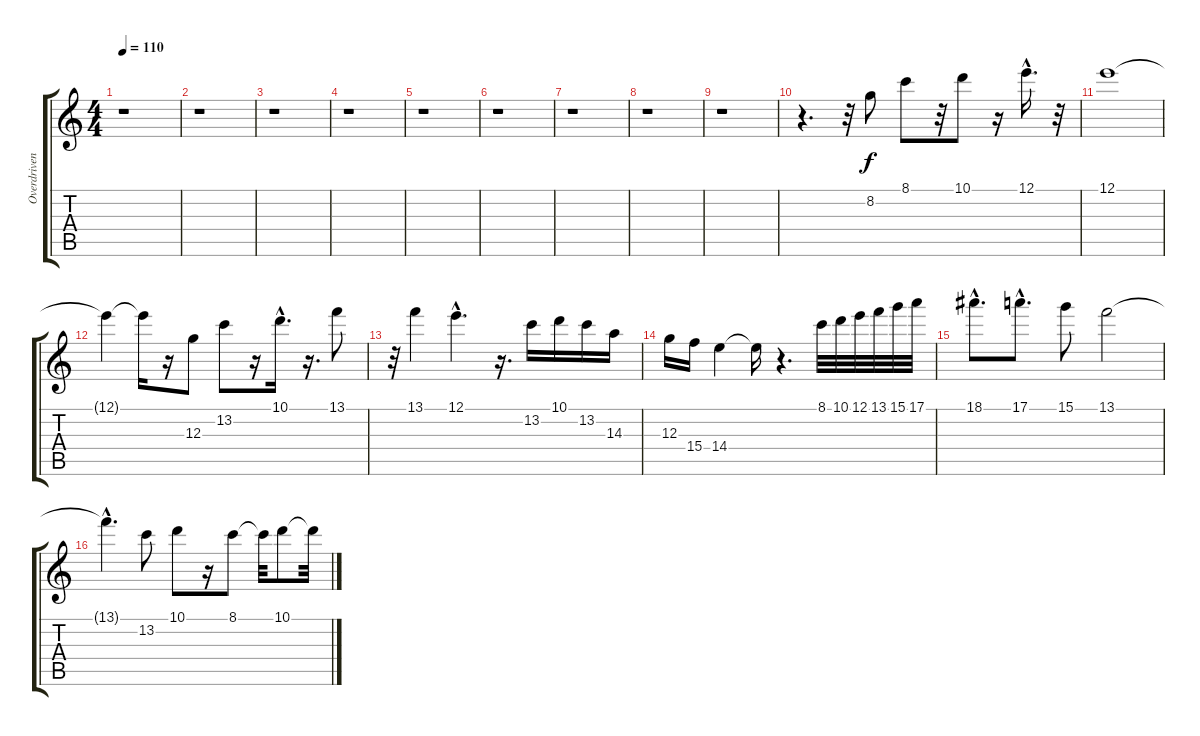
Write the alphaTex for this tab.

\track ("Overdriven guitar" "Overdriven") {instrument overdrivenguitar}
\staff {score tabs}
\tuning (E4 B3 G3 D3 A2 E2) {hide}
\ts (4 4)
\tempo 110
\clef g2
\ks c
r.1{dy f} |
r.1 |
r.1 |
r.1 |
r.1 |
r.1 |
r.1 |
r.1 |
r.1 |
r.4{d} r.32 8.2.8 8.1.8 r.32 10.1.8 r.16 12.1{hac}.16{d} r.32 |
12.1.1 |
12.1{t}.4 12.1{t}.16 r.16 12.3.8 13.2.8 r.16 10.1{hac}.16{d} r.16{d} 13.1.8 |
r.32 13.1.4 12.1{hac}.4{d} r.16{d} 13.2.16 10.1.16 13.2.16 14.3.16 |
12.3.16 15.4.16 14.4.4 14.4{t}.16 r.4{d} 8.1.32 10.1.32 12.1.32 13.1.32 15.1.32 17.1.32 |
18.1{hac}.8{d} 17.1{hac}.8{d} 15.1.8 13.1.2 |
13.1{hac t}.4{d} 13.2.8 10.1.8 r.16 8.1.8 8.1{t}.32 10.1.8 10.1{t}.32
